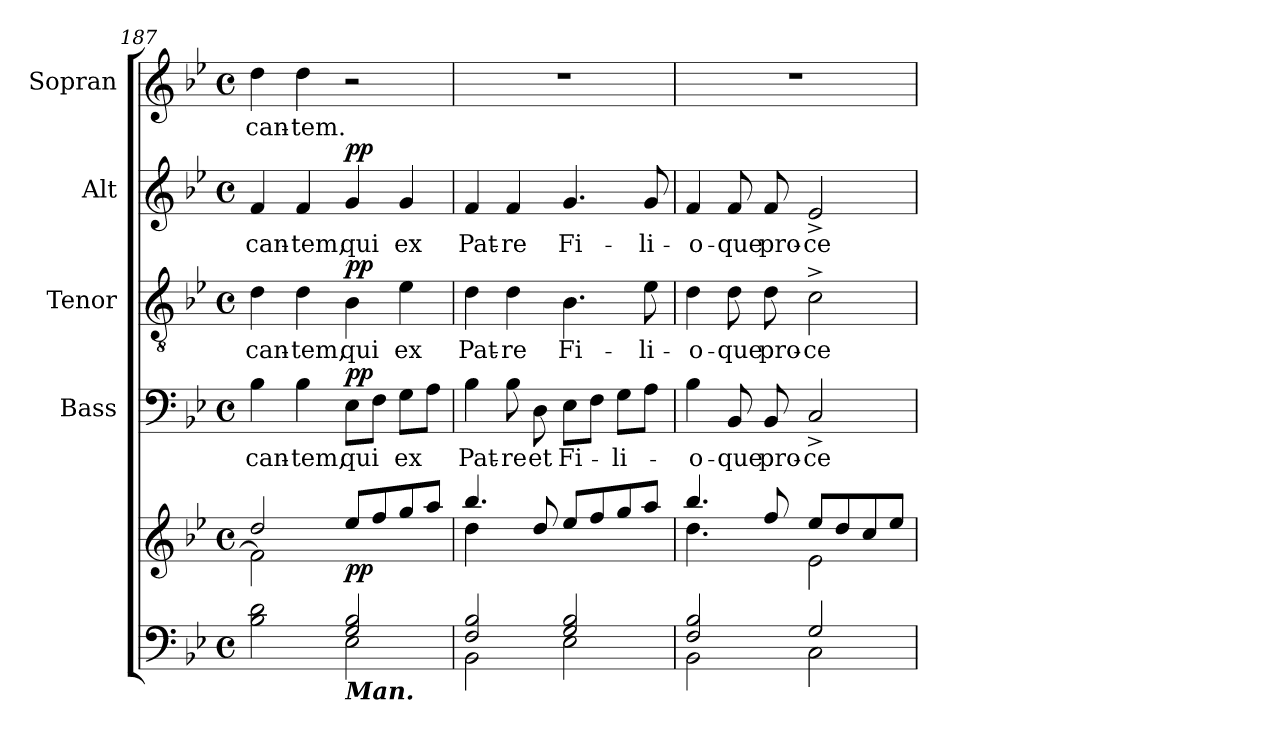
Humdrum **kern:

**kern	**kern	**dynam	**kern	**text	**dynam	**kern	**text	**dynam	**kern	**text	**dynam	**kern	**text
*part5	*part5	*part5	*part4	*part4	*part4	*part3	*part3	*part3	*part2	*part2	*part2	*part1	*part1
*staff6	*staff5	*staff5/6	*staff4	*staff4	*staff4	*staff3	*staff3	*staff3	*staff2	*staff2	*staff2	*staff1	*staff1
*	*	*	*I"Bass	*	*	*I"Tenor	*	*	*I"Alt	*	*	*I"Sopran	*
*	*	*	*I'B.	*	*	*I'T.	*	*	*I'A.	*	*	*I'S.	*
*clefF4	*clefG2	*	*clefF4	*	*	*clefGv2	*	*	*clefG2	*	*	*clefG2	*
*k[b-e-]	*k[b-e-]	*	*k[b-e-]	*	*	*k[b-e-]	*	*	*k[b-e-]	*	*	*k[b-e-]	*
*B-:	*B-:	*	*B-:	*	*	*B-:	*	*	*B-:	*	*	*B-:	*
*M4/4	*M4/4	*	*M4/4	*	*	*M4/4	*	*	*M4/4	*	*	*M4/4	*
*met(c)	*met(c)	*	*met(c)	*	*	*met(c)	*	*	*met(c)	*	*	*met(c)	*
=187	=187	=187	=187	=187	=187	=187	=187	=187	=187	=187	=187	=187	=187
*^	*^	*	*	*	*	*	*	*	*	*	*	*	*
!	!	!	!	!	!	!LO:LY:b	!	!	!LO:LY:b	!	!	!LO:LY:b	!	!	!LO:LY:b
2B-\ 2d\	2ryy	2dd/	2f\]	.	4B-\	-can-	.	4d\	-can-	.	4f/	-can-	.	4dd\	-can-
!	!	!	!	!	!	!LO:LY:b	!	!	!LO:LY:b	!	!	!LO:LY:b	!	!	!LO:LY:b
.	.	.	.	.	4B-\	-tem,	.	4d\	-tem,	.	4f/	-tem,	.	4dd\	-tem.
!LO:TX:b:Bi:t=Man.	!	!	!	!	!	!	!	!	!	!	!	!	!	!	!
!	!	!	!	!LO:DY:b	!	!LO:LY:b	!LO:DY:a	!	!LO:LY:b	!LO:DY:a	!	!LO:LY:b	!LO:DY:a	!	!
2G/ 2B-/	2E-\	8ee-/L	2ryy	pp	8E-\L	qui	pp	4B-\	qui	pp	4g/	qui	pp	2r	.
.	.	8ff/	.	.	8F\J	.	.	.	.	.	.	.	.	.	.
!	!	!	!	!	!	!LO:LY:b	!	!	!LO:LY:b	!	!	!LO:LY:b	!	!	!
.	.	8gg/	.	.	8G\L	ex	.	4e-\	ex	.	4g/	ex	.	.	.
.	.	8aa/J	.	.	8A\J	.	.	.	.	.	.	.	.	.	.
=188	=188	=188	=188	=188	=188	=188	=188	=188	=188	=188	=188	=188	=188	=188	=188
!	!	!	!	!	!	!LO:LY:b	!	!	!LO:LY:b	!	!	!LO:LY:b	!	!	!
2F/ 2B-/	2BB-\	4.bb-/	4dd\	.	4B-\	Pat-	.	4d\	Pat-	.	4f/	Pat-	.	1r	.
!	!	!	!	!	!	!LO:LY:b	!	!	!LO:LY:b	!	!	!LO:LY:b	!	!	!
.	.	.	2.ryy	.	8B-\	-re	.	4d\	-re	.	4f/	-re	.	.	.
!	!	!	!	!	!	!LO:LY:b	!	!	!	!	!	!	!	!	!
.	.	8dd/	.	.	8D\	et	.	.	.	.	.	.	.	.	.
!	!	!	!	!	!	!LO:LY:b	!	!	!LO:LY:b	!	!	!LO:LY:b	!	!	!
2G/ 2B-/	2E-\	8ee-/L	.	.	8E-\L	Fi-	.	4.B-\	Fi-	.	4.g/	Fi-	.	.	.
.	.	8ff/	.	.	8F\J	.	.	.	.	.	.	.	.	.	.
!	!	!	!	!	!	!LO:LY:b	!	!	!	!	!	!	!	!	!
.	.	8gg/	.	.	8G\L	-li-	.	.	.	.	.	.	.	.	.
!	!	!	!	!	!	!	!	!	!LO:LY:b	!	!	!LO:LY:b	!	!	!
.	.	8aa/J	.	.	8A\J	.	.	8e-\	-li-	.	8g/	-li-	.	.	.
!!LO:LB:g=z
=189	=189	=189	=189	=189	=189	=189	=189	=189	=189	=189	=189	=189	=189	=189	=189
!	!	!	!	!	!	!LO:LY:b	!	!	!LO:LY:b	!	!	!LO:LY:b	!	!	!
2F/ 2B-/	2BB-\	4.bb-/	4.dd\	.	4B-\	-o-	.	4d\	-o-	.	4f/	-o-	.	1r	.
!	!	!	!	!	!	!LO:LY:b	!	!	!LO:LY:b	!	!	!LO:LY:b	!	!	!
.	.	.	.	.	8BB-/	-que	.	8d\	-que	.	8f/	-que	.	.	.
!	!	!	!	!	!	!LO:LY:b	!	!	!LO:LY:b	!	!	!LO:LY:b	!	!	!
.	.	8ff/	8ryy	.	8BB-/	pro-	.	8d\	pro-	.	8f/	pro-	.	.	.
!	!	!	!	!	!	!LO:LY:b	!	!	!LO:LY:b	!	!	!LO:LY:b	!	!	!
2G/	2C\	8ee-/L	2e-\	.	2C^>/	-ce-	.	2c^>\	-ce-	.	2e-^>/	-ce-	.	.	.
.	.	8dd/	.	.	.	.	.	.	.	.	.	.	.	.	.
.	.	8cc/	.	.	.	.	.	.	.	.	.	.	.	.	.
.	.	8ee-/J	.	.	.	.	.	.	.	.	.	.	.	.	.
*v	*v	*	*	*	*	*	*	*	*	*	*	*	*	*	*
*	*v	*v	*	*	*	*	*	*	*	*	*	*	*	*
=	=	=	=	=	=	=	=	=	=	=	=	=	=
*-	*-	*-	*-	*-	*-	*-	*-	*-	*-	*-	*-	*-	*-
